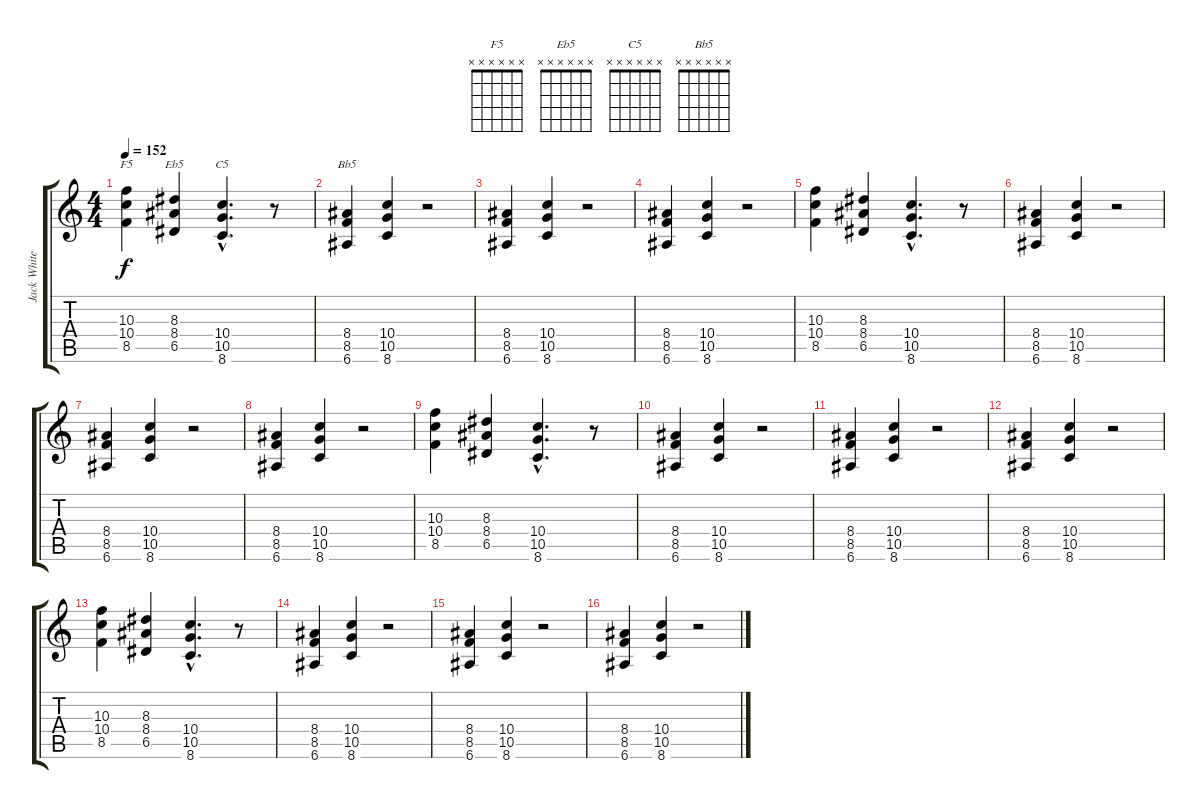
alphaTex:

\track ("Jack White" "Jack White") {instrument distortionguitar}
\staff {score tabs}
\tuning (E4 B3 G3 D3 A2 E2) {hide}
\chord ("F5" x x x x x x)
\chord ("Eb5" x x x x x x)
\chord ("C5" x x x x x x)
\chord ("Bb5" x x x x x x)
\ts (4 4)
\tempo 152
\clef g2
\ks c
(10.3 10.4 8.5).4{ch "F5" dy f} (8.3 8.4 6.5).4{ch "Eb5"} (10.4{hac} 10.5{hac} 8.6{hac}).4{d ch "C5"} r.8 |
(8.4 8.5 6.6).4{ch "Bb5"} (10.4 10.5 8.6).4 r.2 |
(8.4 8.5 6.6).4 (10.4 10.5 8.6).4 r.2 |
(8.4 8.5 6.6).4 (10.4 10.5 8.6).4 r.2 |
(10.3 10.4 8.5).4 (8.3 8.4 6.5).4 (10.4{hac} 10.5{hac} 8.6{hac}).4{d} r.8 |
(8.4 8.5 6.6).4 (10.4 10.5 8.6).4 r.2 |
(8.4 8.5 6.6).4 (10.4 10.5 8.6).4 r.2 |
(8.4 8.5 6.6).4 (10.4 10.5 8.6).4 r.2 |
(10.3 10.4 8.5).4 (8.3 8.4 6.5).4 (10.4{hac} 10.5{hac} 8.6{hac}).4{d} r.8 |
(8.4 8.5 6.6).4 (10.4 10.5 8.6).4 r.2 |
(8.4 8.5 6.6).4 (10.4 10.5 8.6).4 r.2 |
(8.4 8.5 6.6).4 (10.4 10.5 8.6).4 r.2 |
(10.3 10.4 8.5).4 (8.3 8.4 6.5).4 (10.4{hac} 10.5{hac} 8.6{hac}).4{d} r.8 |
(8.4 8.5 6.6).4 (10.4 10.5 8.6).4 r.2 |
(8.4 8.5 6.6).4 (10.4 10.5 8.6).4 r.2 |
(8.4 8.5 6.6).4 (10.4 10.5 8.6).4 r.2
